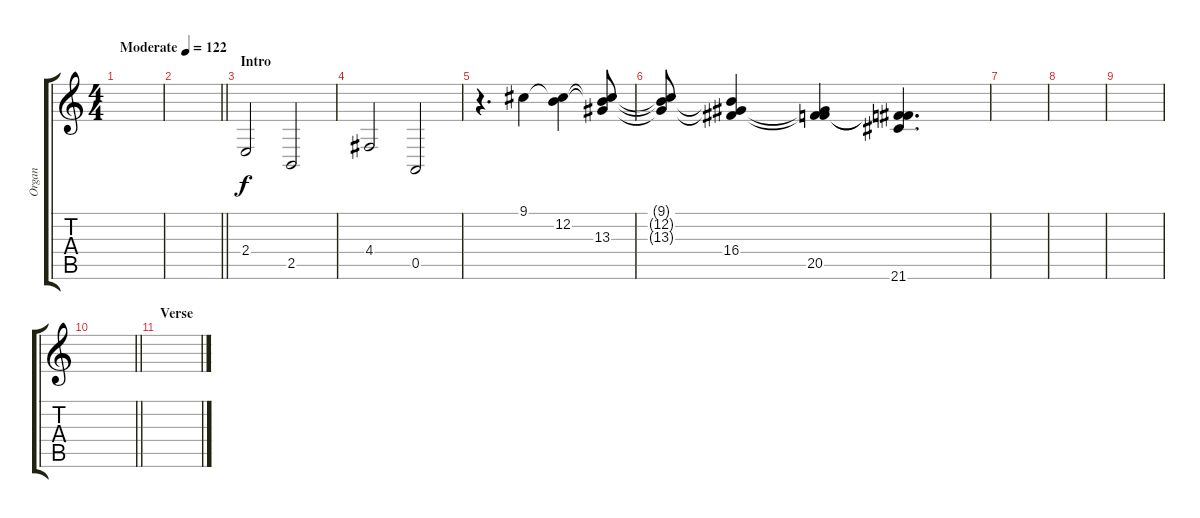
\track ("Organ" "Organ") {instrument drawbarorgan}
\staff {score tabs}
\tuning (E4 B3 G3 D3 A2 E2) {hide}
\ts (4 4)
\tempo (122 "Moderate")
\clef g2
\ks c
|
\barLineRight lightlight
|
\section ("" "Intro")
2.4.2{volume 12} 2.5.2 |
4.4.2 0.5.2 |
r.4{d} 9.1.4 (9.1{t} 12.2).4 (9.1{t} 12.2{t} 13.3).8 |
(9.1{t} 12.2{t} 13.3{t}).8 (12.2{t} 13.3{t} 16.4).4 (13.3{t} 16.4{t} 20.5).4 (16.4{t} 20.5{t} 21.6).4{d} |
|
|
|
\barLineRight lightlight
|
\section ("" "Verse")
